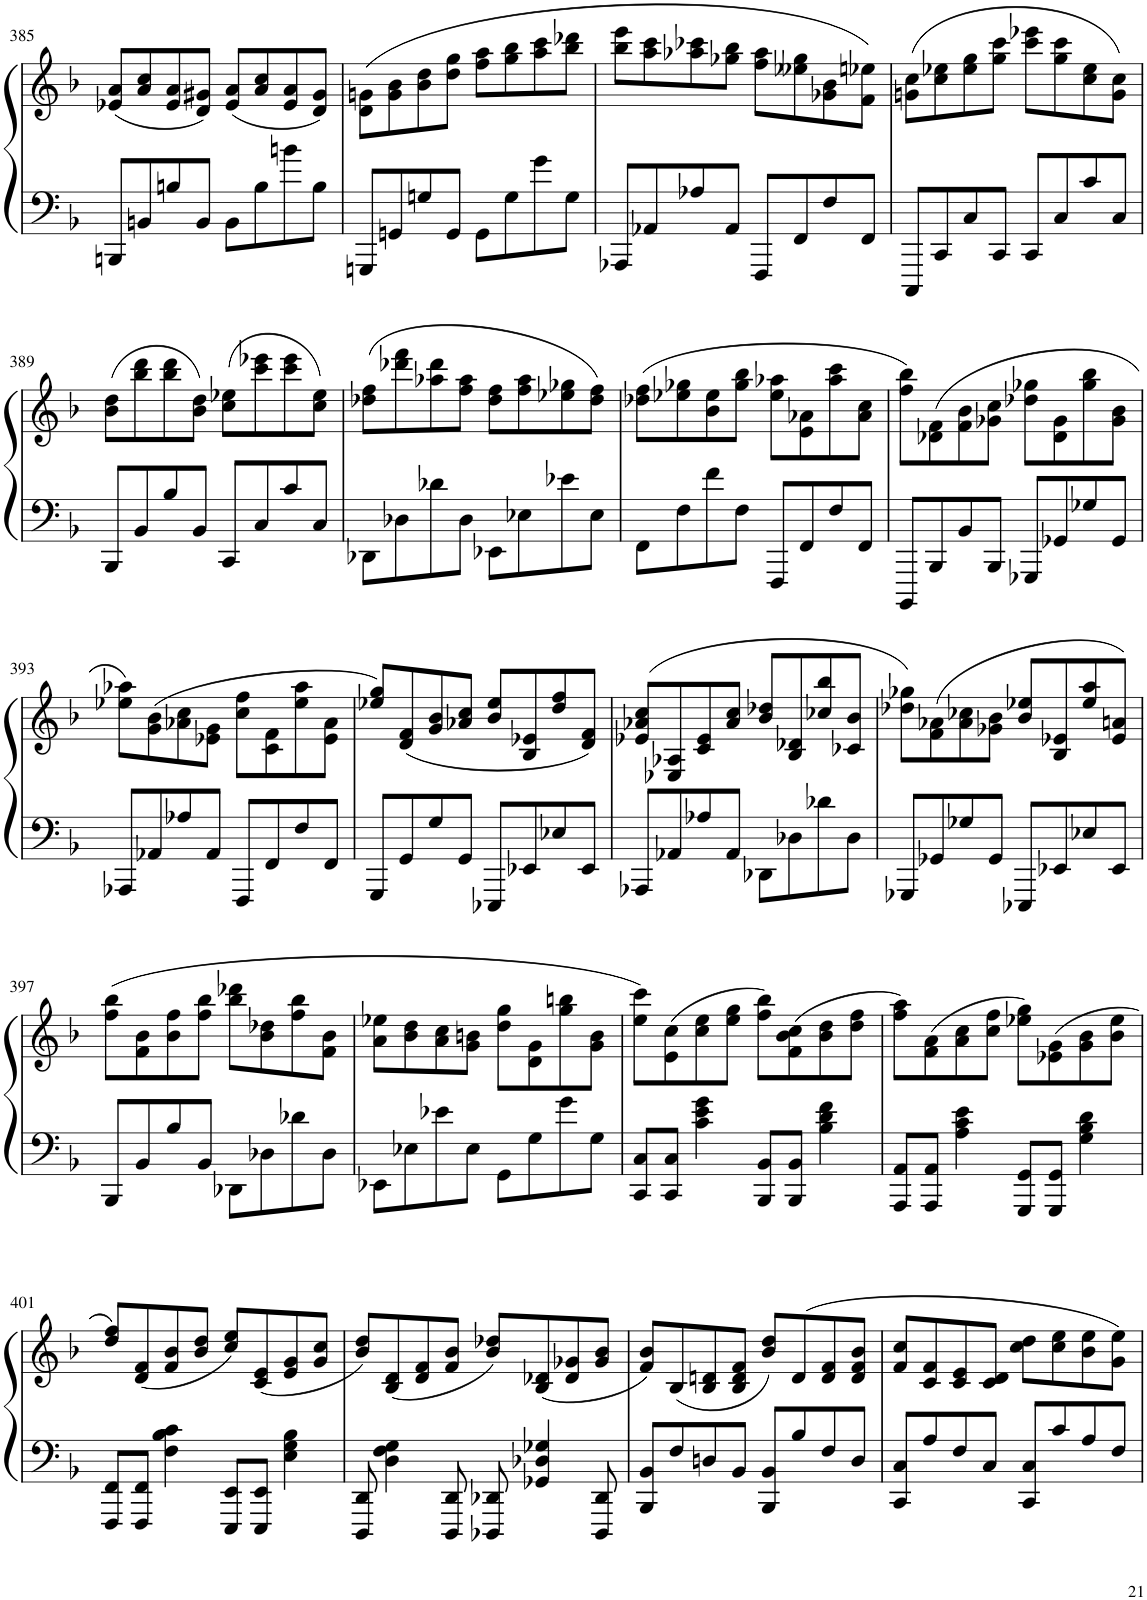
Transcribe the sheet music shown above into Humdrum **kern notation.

**kern	**kern
*part1	*part1
*staff2	*staff1
*I"Piano	*
*I'Pno.	*
!!LO:PB:g=z
*clefF4	*clefG2
*k[b-]	*k[b-]
*M2/2	*M2/2
*met(c|)	*met(c|)
=385	=385
8BBBn/L	(8e-X/ 8a/L
8BBn/	8a/ 8cc/
8Bn/	8e-/ 8a/
8BB/J	8d/ 8g#X/J)
8BB\L	(8e-/ 8a/L
8B\	8a/ 8cc/
8bn\	8e-/ 8a/
8B\J	8d/ 8g#/J)
=386	=386
8GGGn/L	(8d\ 8gn\L
8GGn/	8g\ 8b-\
8Gn/	8b-\ 8dd\
8GG/J	8dd\ 8gg\J
8GG\L	8ff\ 8aa\L
8G\	8gg\ 8bb-\
8g\	8aa\ 8ccc\
8G\J	8bb-\ 8ddd-X\J
=387	=387
8AAA-X/L	8bb-\ 8eee\L
8AA-X/	8aa\ 8ccc\
8A-X/	8aa-X\ 8ccc-X\
8AA-/J	8gg-X\ 8bb-\J
8FFF/L	8ff\ 8aa-\L
8FF/	8ee--X\ 8gg-\
8F/	8g-X\ 8b-\
8FF/J	8f\ 8ee-X\J)
=388	=388
8CCC/L	(8gn\ 8cc\L
8CC/	8cc\ 8ee-X\
8C/	8ee-\ 8gg\
8CC/J	8gg\ 8ccc\J
8CC/L	8ccc\ 8eee-X\L
8C/	8gg\ 8ccc\
8c/	8cc\ 8ee-\
8C/J	8g\ 8cc\J)
!!LO:LB:g=z
=389	=389
8BBB-/L	(8b-\ 8dd\L
8BB-/	8bb-\ 8ddd\
8B-/	8bb-\ 8ddd\
8BB-/J	8b-\ 8dd\J)
8CC/L	(8cc\ 8ee-X\L
8C/	8ccc\ 8eee-X\
8c/	8ccc\ 8eee-\
8C/J	8cc\ 8ee-\J)
=390	=390
8DD-X\L	(8dd-X\ 8ff\L
8D-X\	8ddd-X\ 8fff\
8d-X\	8aa-X\ 8ddd-\
8D-\J	8ff\ 8aa-\J
8EE-X\L	8dd-\ 8ff\L
8E-X\	8ff\ 8aa-\
8e-X\	8ee-X\ 8gg-X\
8E-\J	8dd-\ 8ff\J)
=391	=391
8FF\L	(8dd-X\ 8ff\L
8F\	8ee-X\ 8gg-X\
8f\	8b-\ 8ee-\
8F\J	8gg-\ 8bb-\J
8FFF/L	8ee-\ 8aa-X\L
8FF/	8e\ 8a-X\
8F/	8aa-\ 8ccc\
8FF/J	8a-\ 8cc\J
=392	=392
8BBBB-/L	8ff\ 8bb-\L)
8BBB-/	(8d-X\ 8f\
8BB-/	8f\ 8b-\
8BBB-/J	8g-X\ 8cc\J
8GGG-X/L	8dd-X\ 8gg-X\L
8GG-X/	8d-\ 8g-\
8G-X/	8gg-\ 8bb-\
8GG-/J	8g-\ 8b-\J
!!LO:LB:g=z
=393	=393
8AAA-X/L	8ee-X\ 8aa-X\L)
8AA-X/	(8g\ 8b-\
8A-X/	8a-X\ 8cc\
8AA-/J	8e-X\ 8g\J
8FFF/L	8cc\ 8ff\L
8FF/	8c\ 8f\
8F/	8ee-\ 8aa-\
8FF/J	8e-\ 8a-\J
=394	=394
8GGG/L	8ee-X/ 8gg/L)
8GG/	(8d/ 8f/
8G/	8g/ 8b-/
8GG/J	8a-X/ 8cc/J
8EEE-X/L	8b-/ 8ee-/L
8EE-X/	8B-/ 8e-X/
8E-X/	8dd/ 8ff/
8EE-/J	8d/ 8f/J)
=395	=395
8AAA-X/L	(8e-X/ 8a-X/ 8cc/L
8AA-X/	8E-X/ 8A-X/
8A-X/	8c/ 8e-/
8AA-/J	8a-/ 8cc/J
8DD-X\L	8b-/ 8dd-X/L
8D-X\	8B-/ 8d-X/
8d-X\	8cc-X/ 8bb-/
8D-\J	8c-X/ 8b-/J
=396	=396
8GGG-X/L	8dd-X\ 8gg-X\L)
8GG-X/	(8f\ 8a-X\
8G-X/	8a-\ 8cc-X\
8GG-/J	8g-X\ 8b-\J
8EEE-X/L	8b-/ 8ee-X/L
8EE-X/	8B-/ 8e-X/
8E-X/	8ee-/ 8aa/
8EE-/J	8e-/ 8an/J)
!!LO:LB:g=z
=397	=397
8BBB-/L	(8ff\ 8bb-\L
8BB-/	8f\ 8b-\
8B-/	8b-\ 8ff\
8BB-/J	8ff\ 8bb-\J
8DD-X\L	8bb-\ 8ddd-X\L
8D-X\	8b-\ 8dd-X\
8d-X\	8ff\ 8bb-\
8D-\J	8f\ 8b-\J
=398	=398
8EE-X\L	8a\ 8ee-X\L
8E-X\	8b-\ 8dd\
8e-X\	8a\ 8cc\
8E-\J	8g\ 8bn\J
8GG\L	8dd\ 8gg\L
8G\	8d\ 8g\
8g\	8gg\ 8bbn\
8G\J	8g\ 8b\J
=399	=399
8CC/ 8C/L	8ee\ 8ccc\L)
8CC/ 8C/J	(8e\ 8cc\
4c\ 4e\ 4g\	8cc\ 8ee\
.	8ee\ 8gg\J
8BBB-/ 8BB-/L	8ff\ 8bb-\L)
8BBB-/ 8BB-/J	(8f\ 8b-\ 8cc\
4B-\ 4d\ 4f\	8b-\ 8dd\
.	8dd\ 8ff\J
=400	=400
8AAA/ 8AA/L	8ff\ 8aa\L)
8AAA/ 8AA/J	(8f\ 8a\
4A\ 4c\ 4e\	8a\ 8cc\
.	8cc\ 8ff\J
8GGG/ 8GG/L	8ee-X\ 8gg\L)
8GGG/ 8GG/J	(8e-X\ 8g\
4G\ 4B-\ 4d\	8g\ 8b-\
.	8b-\ 8ee-\J
!!LO:LB:g=z
=401	=401
8FFF/ 8FF/L	8dd/ 8ff/L)
8FFF/ 8FF/J	(8d/ 8f/
4F\ 4B-\ 4c\	8f/ 8b-/
.	8b-/ 8dd/J
8EEE/ 8EE/L	8cc/ 8ee/L)
8EEE/ 8EE/J	(8c/ 8e/
4E\ 4G\ 4B-\	8e/ 8g/
.	8g/ 8cc/J
=402	=402
8DDD/ 8DD/	8b-/ 8dd/L)
4D\ 4F\ 4G\	(8B-/ 8d/
.	8d/ 8f/
8DDD/ 8DD/	8f/ 8b-/J
8DDD-X/ 8DD-X/	8b-/ 8dd-X/L)
4GG-X/ 4D-X/ 4G-X/	(8B-/ 8d-X/
.	8d-/ 8g-X/
8DDD-/ 8DD-/	8g-/ 8b-/J
=403	=403
8BBB-/ 8BB-/L	8f/ 8b-/L)
8F/	(8B-/
8Dn/	8B-/ 8dn/
8BB-/J	8B-/ 8d/ 8f/J
8BBB-/ 8BB-/L	8b-/ 8dd/L)
8B-/	(8d/
8F/	8d/ 8f/
8D/J	8d/ 8f/ 8b-/J
=404	=404
8CC/ 8C/L	8f/ 8cc/L
8A/	8c/ 8f/
8F/	8c/ 8e/
8C/J	8c/ 8d/J
8CC/ 8C/L	8cc\ 8dd\L
8c/	8cc\ 8ee\
8A/	8b-\ 8ee\
8F/J	8g\ 8ee\J)
=	=
*-	*-
